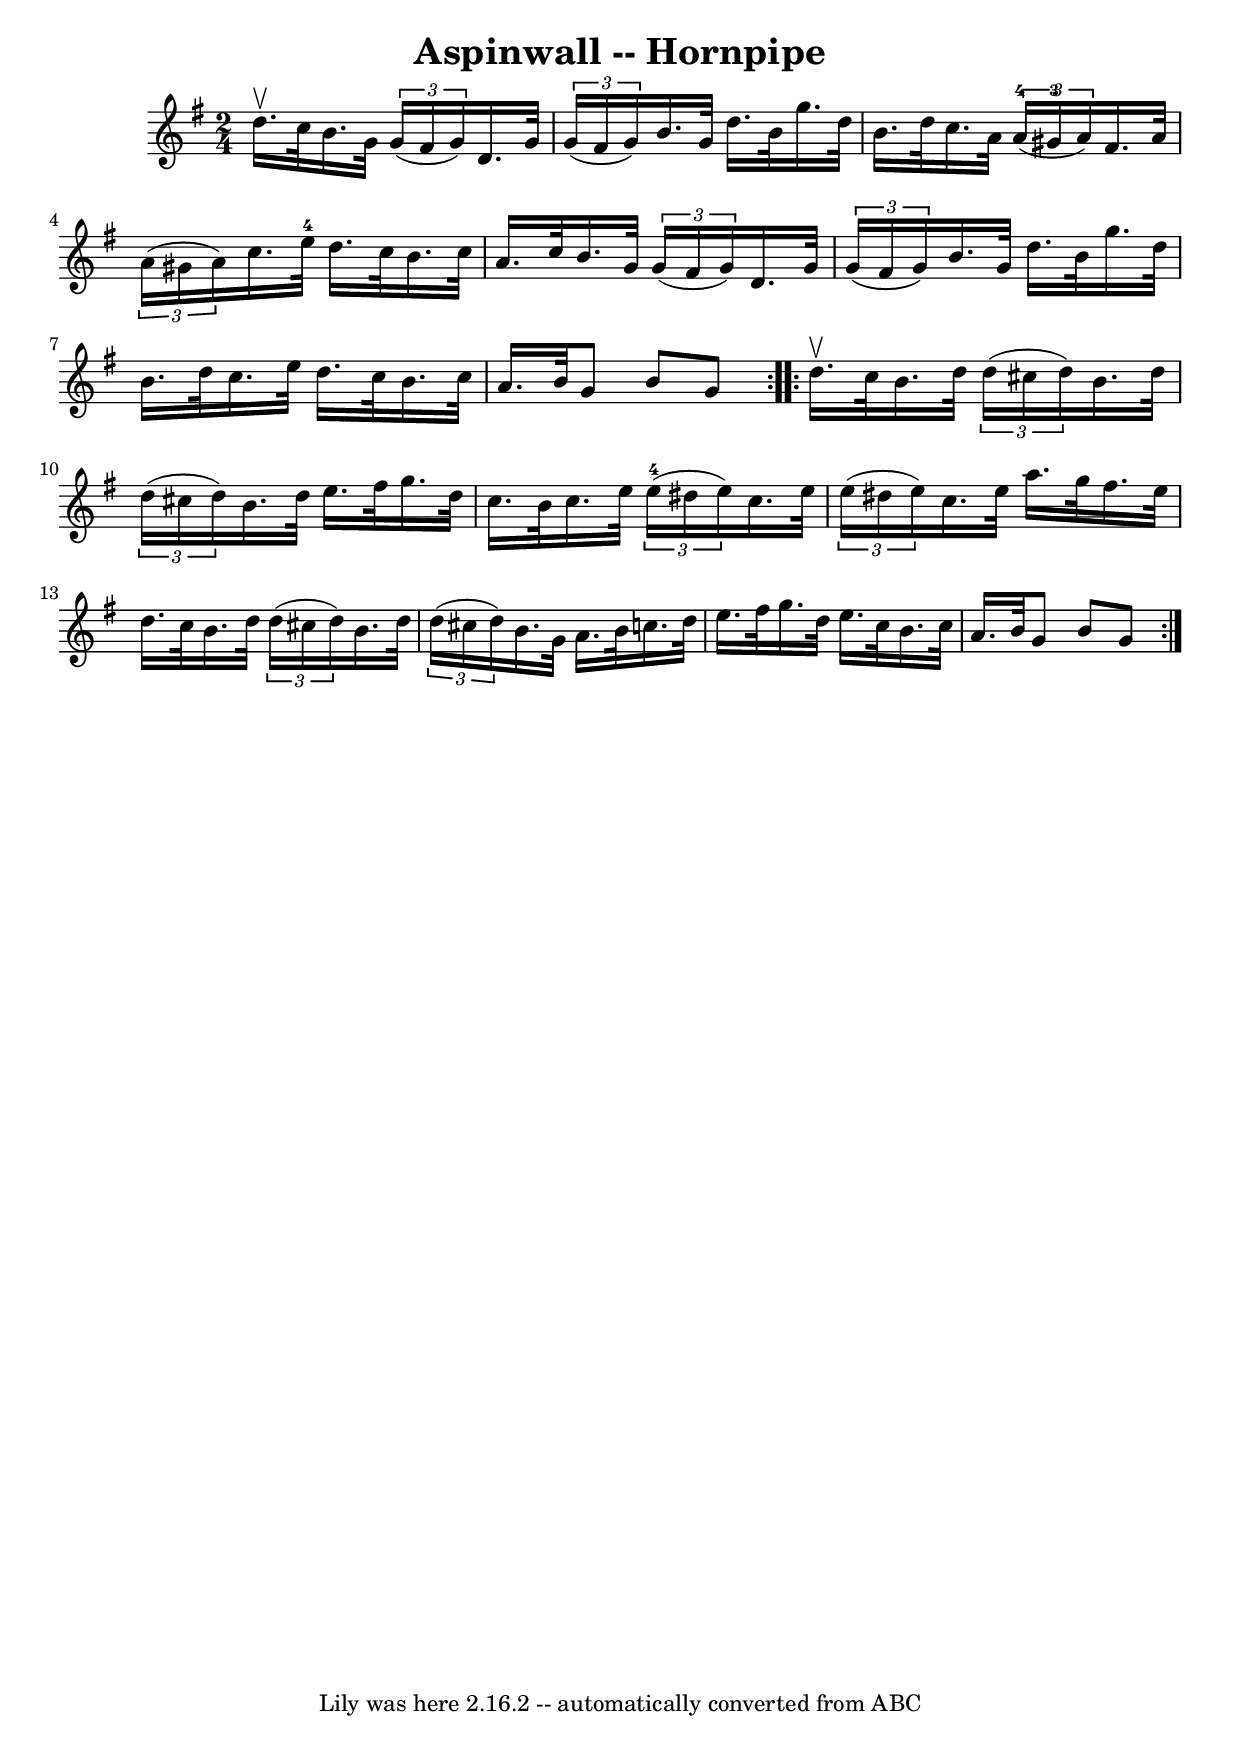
\version "2.7.40"
\include "Mammoth.ily"
\header {
	%% book = "Cole's 1000 Fiddle Tunes"
	crossRefNumber = "1"
	footnotes = ""
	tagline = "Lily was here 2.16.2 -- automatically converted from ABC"
	title = "Aspinwall -- Hornpipe"
}
voicedefault =  {


\repeat volta 2 {
\time 2/4 
\key g \major d''16.^\upbow c''32  |
 b'16. g'32    
\times 2/3 { g'16 (fis'16 g'16) } d'16. g'32    \times 2/3 {   
g'16 (fis'16 g'16) } |
 b'16. g'32 d''16. b'32    
g''16. d''32 b'16. d''32  |
 c''16. a'32    \times 2/3 {  
 a'16-4(gis'16-3 a'16) } fis'16. a'32    \times 2/3 {   
a'16 (gis'16 a'16) } |
 c''16. e''32-4 d''16. c''32 
 b'16. c''32 a'16. c''32  |
 b'16. g'32    \times 2/3 { 
 g'16 (fis'16 g'16) } d'16. g'32    \times 2/3 { g'16 (
fis'16 g'16) } |
 b'16. g'32 d''16. b'32 g''16.    
d''32 b'16. d''32  |
 c''16. e''32 d''16. c''32    
b'16. c''32 a'16. b'32  |
 g'8 b'8 g'8  }     
\repeat volta 2 { d''16.^\upbow c''32  |
 b'16. d''32    
\times 2/3 { d''16 (cis''16 d''16) } b'16. d''32    
\times 2/3 { d''16 (cis''16 d''16) } |
 b'16. d''32    
e''16. fis''32 g''16. d''32 c''16. b'32  |
 c''16.    
e''32    \times 2/3 { e''16-4(dis''16 e''16) } c''16.    
e''32    \times 2/3 { e''16 (dis''16 e''16) } |
 c''16.    
e''32 a''16. g''32 fis''16. e''32 d''16. c''32  |
     
b'16. d''32    \times 2/3 { d''16 (cis''16 d''16) } b'16.    
d''32    \times 2/3 { d''16 (cis''16 d''16) } |
 b'16.    
g'32 a'16. b'32 c''16. d''32 e''16. fis''32  |
     
g''16. d''32 e''16. c''32 b'16. c''32 a'16. b'32  |
 
 g'8 b'8 g'8  }   
}

\score{
    <<

	\context Staff="default"
	{
	    \voicedefault 
	}

    >>
	\layout {
	}
	\midi {}
}
